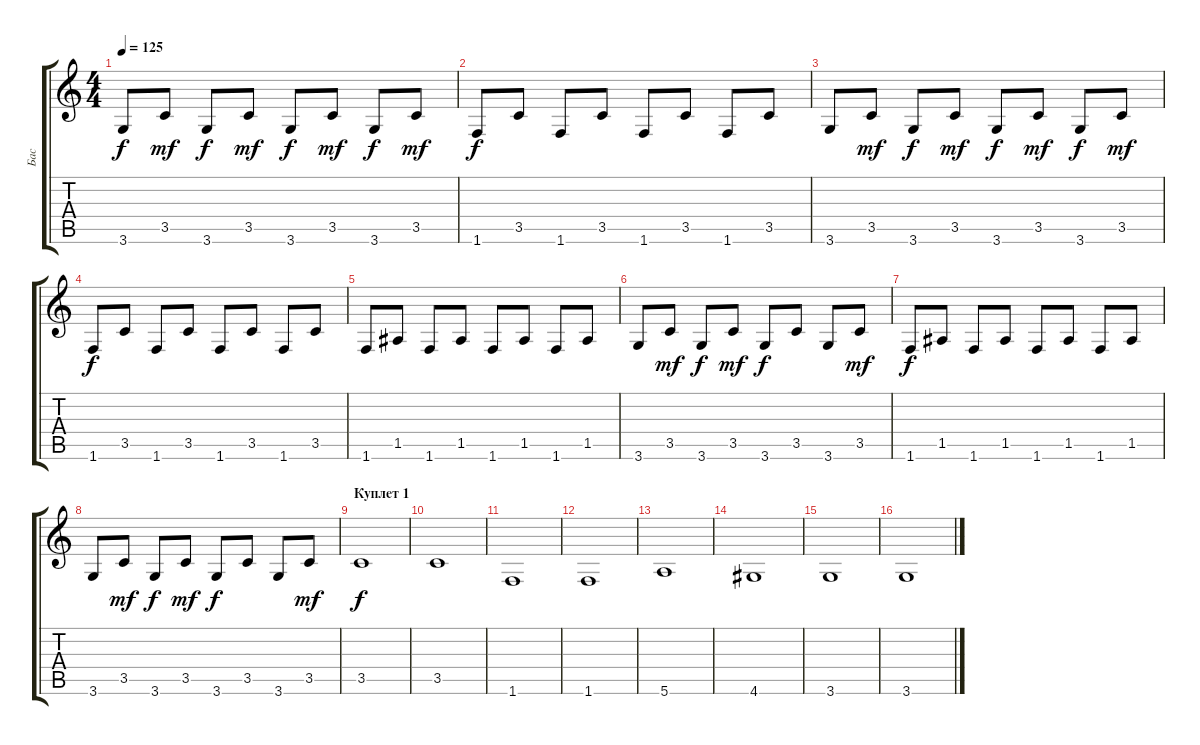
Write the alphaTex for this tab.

\track ("Бас" "Бас") {instrument acousticbass}
\staff {score tabs}
\tuning (E4 B3 G3 D3 A2 E2) {hide}
\ts (4 4)
\tempo 125
\clef g2
\ks c
3.6.8{dy f} 3.5.8{dy mf} 3.6.8{dy f} 3.5.8{dy mf} 3.6.8{dy f} 3.5.8{dy mf} 3.6.8{dy f} 3.5.8{dy mf} |
1.6.8{dy f} 3.5.8 1.6.8 3.5.8 1.6.8 3.5.8 1.6.8 3.5.8 |
3.6.8 3.5.8{dy mf} 3.6.8{dy f} 3.5.8{dy mf} 3.6.8{dy f} 3.5.8{dy mf} 3.6.8{dy f} 3.5.8{dy mf} |
1.6.8{dy f} 3.5.8 1.6.8 3.5.8 1.6.8 3.5.8 1.6.8 3.5.8 |
1.6.8 1.5.8 1.6.8 1.5.8 1.6.8 1.5.8 1.6.8 1.5.8 |
3.6.8 3.5.8{dy mf} 3.6.8{dy f} 3.5.8{dy mf} 3.6.8{dy f} 3.5.8 3.6.8 3.5.8{dy mf} |
1.6.8{dy f} 1.5.8 1.6.8 1.5.8 1.6.8 1.5.8 1.6.8 1.5.8 |
3.6.8 3.5.8{dy mf} 3.6.8{dy f} 3.5.8{dy mf} 3.6.8{dy f} 3.5.8 3.6.8 3.5.8{dy mf} |
\section ("" "Куплет 1")
3.5.1{dy f balance 8} |
3.5.1 |
1.6.1 |
1.6.1 |
5.6.1 |
4.6.1 |
3.6.1 |
3.6.1
